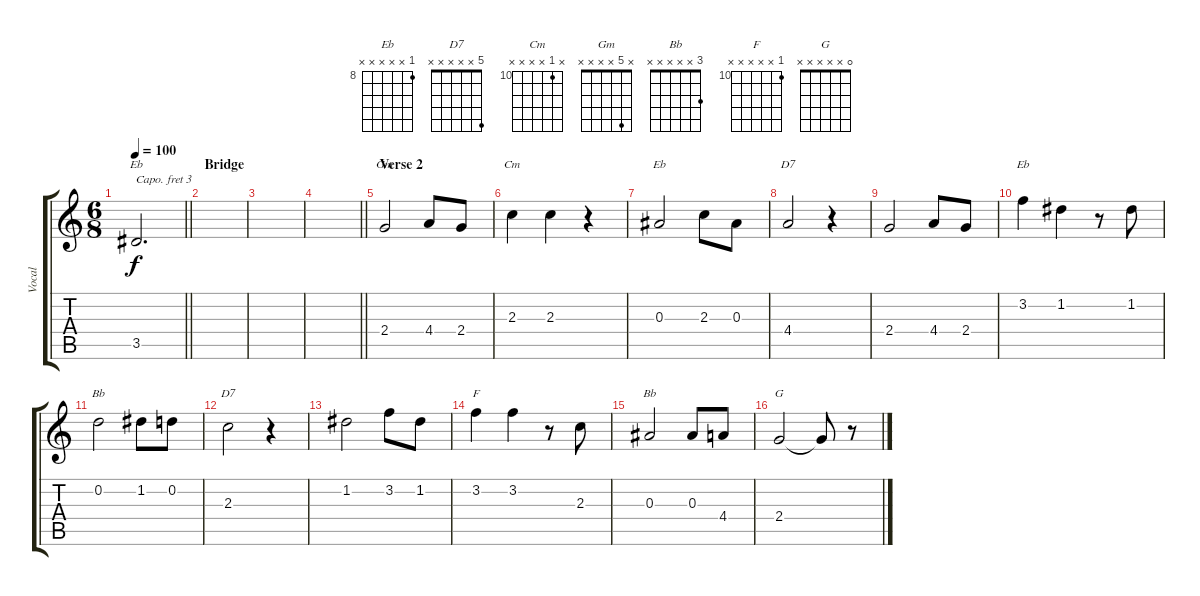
\track ("Vocal" "Vocal") {instrument electricguitarjazz}
\staff {score tabs}
\capo 3
\tuning (E4 B3 G3 D3 A2 E2) {hide}
\chord ("Eb" x 1 x x x x)
\chord ("D7" x x x x x x)
\chord ("Cm" x x x x x x)
\chord ("Gm" x 5 x x x x)
\chord ("Cm" x 10 x x x x) {firstfret 10}
\chord ("Eb" x 8 x x x x) {firstfret 8}
\chord ("D7" x 7 x x x x) {firstfret 7}
\chord ("Eb" 8 x x x x x) {firstfret 8}
\chord ("Bb" 7 x x x x x) {firstfret 7}
\chord ("D7" 5 x x x x x)
\chord ("F" 10 x x x x x) {firstfret 10}
\chord ("Bb" 3 x x x x x)
\chord ("G" 0 x x x x x)
\ts (6 8)
\tempo 100
\clef g2
\barLineRight lightlight
\ks c
3.5.2{d ch "Eb" dy f} |
\section ("" "Bridge")
|
|
\barLineRight lightlight
|
\section ("" "Verse 2")
2.4.2{ch "Gm"} 4.4.8 2.4.8 |
2.3.4{ch "Cm"} 2.3.4 r.4 |
0.3.2{ch "Eb"} 2.3.8 0.3.8 |
4.4.2{ch "D7"} r.4 |
2.4.2 4.4.8 2.4.8 |
3.2.4{ch "Eb"} 1.2.4 r.8 1.2.8 |
0.2.2{ch "Bb"} 1.2.8 0.2.8 |
2.3.2{ch "D7"} r.4 |
1.2.2 3.2.8 1.2.8 |
3.2.4{ch "F"} 3.2.4 r.8 2.3.8 |
0.3.2{ch "Bb"} 0.3.8 4.4.8 |
2.4.2{ch "G"} 2.4{t}.8 r.8
